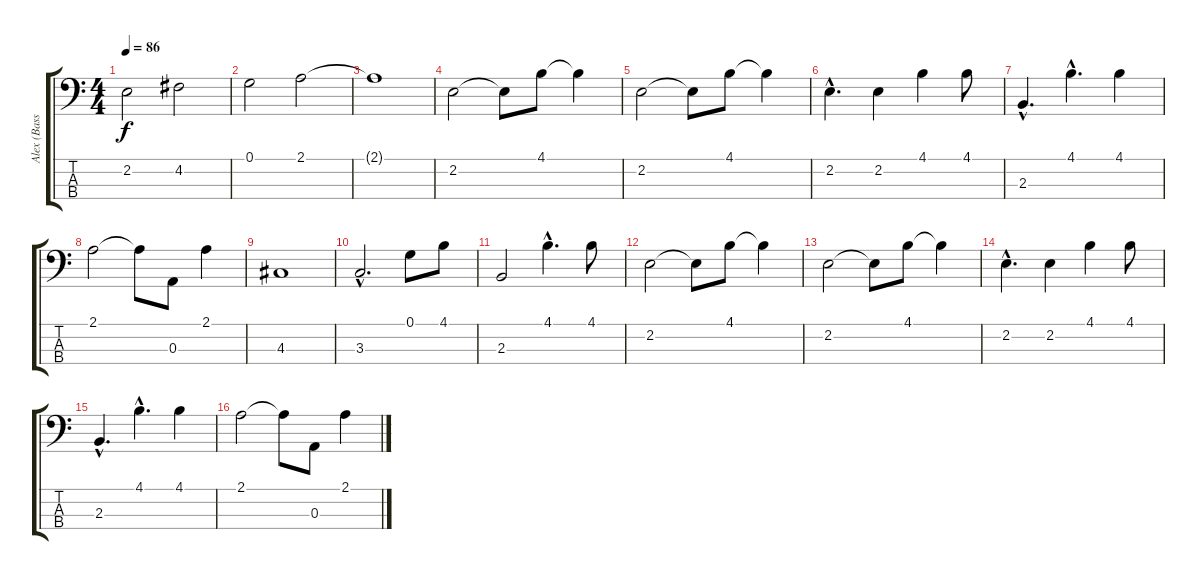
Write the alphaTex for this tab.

\track ("Alex (Bass)" "Alex (Bass") {instrument electricbassfinger}
\staff {score tabs}
\tuning (G2 D2 A1 E1) {hide}
\ts (4 4)
\tempo 86
\clef f4
\ks c
2.2.2{dy f instrument electricbassfinger} 4.2.2 |
0.1.2 2.1.2 |
2.1{t}.1 |
2.2.2 2.2{t}.8 4.1.8 4.1{t}.4 |
2.2.2 2.2{t}.8 4.1.8 4.1{t}.4 |
2.2{hac}.4{d} 2.2.4 4.1.4 4.1.8 |
2.3{hac}.4{d} 4.1{hac}.4{d} 4.1.4 |
2.1.2 2.1{t}.8 0.3.8 2.1.4 |
4.3.1 |
3.3{hac}.2{d} 0.1.8 4.1.8 |
2.3.2 4.1{hac}.4{d} 4.1.8 |
2.2.2 2.2{t}.8 4.1.8 4.1{t}.4 |
2.2.2 2.2{t}.8 4.1.8 4.1{t}.4 |
2.2{hac}.4{d} 2.2.4 4.1.4 4.1.8 |
2.3{hac}.4{d} 4.1{hac}.4{d} 4.1.4 |
2.1.2 2.1{t}.8 0.3.8 2.1.4
